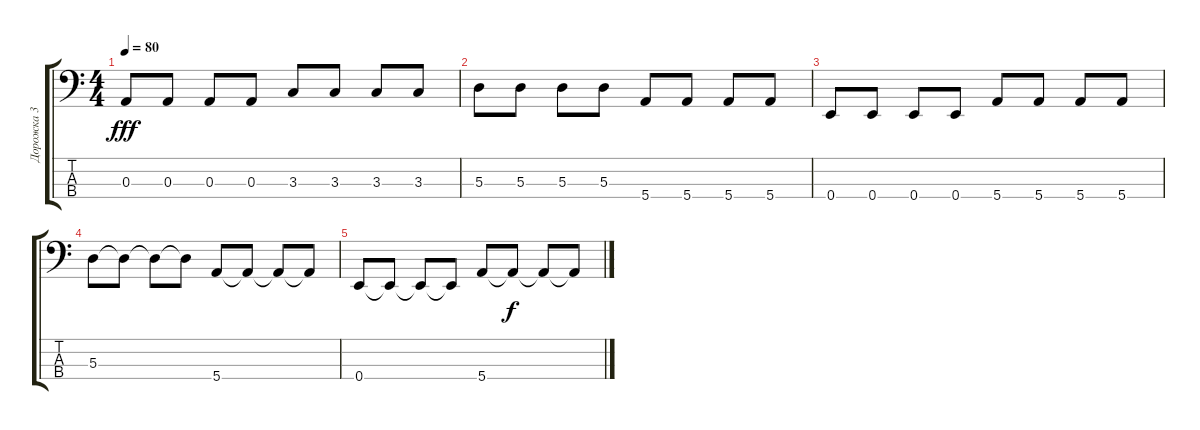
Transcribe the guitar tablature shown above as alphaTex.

\track ("Дорожка 3" "Дорожка 3") {instrument electricbassfinger}
\staff {score tabs}
\tuning (G2 D2 A1 E1) {hide}
\ts (4 4)
\tempo 80
\clef f4
\ks c
0.3.8{dy fff} 0.3.8 0.3.8 0.3.8 3.3.8 3.3.8 3.3.8 3.3.8 |
5.3.8 5.3.8 5.3.8 5.3.8 5.4.8 5.4.8 5.4.8 5.4.8 |
0.4.8 0.4.8 0.4.8 0.4.8 5.4.8 5.4.8 5.4.8 5.4.8 |
5.3.8 5.3{t}.8 5.3{t}.8 5.3{t}.8 5.4.8 5.4{t}.8 5.4{t}.8 5.4{t}.8 |
0.4.8 0.4{t}.8 0.4{t}.8 0.4{t}.8 5.4.8 5.4{t}.8{dy f} 5.4{t}.8 5.4{t}.8
